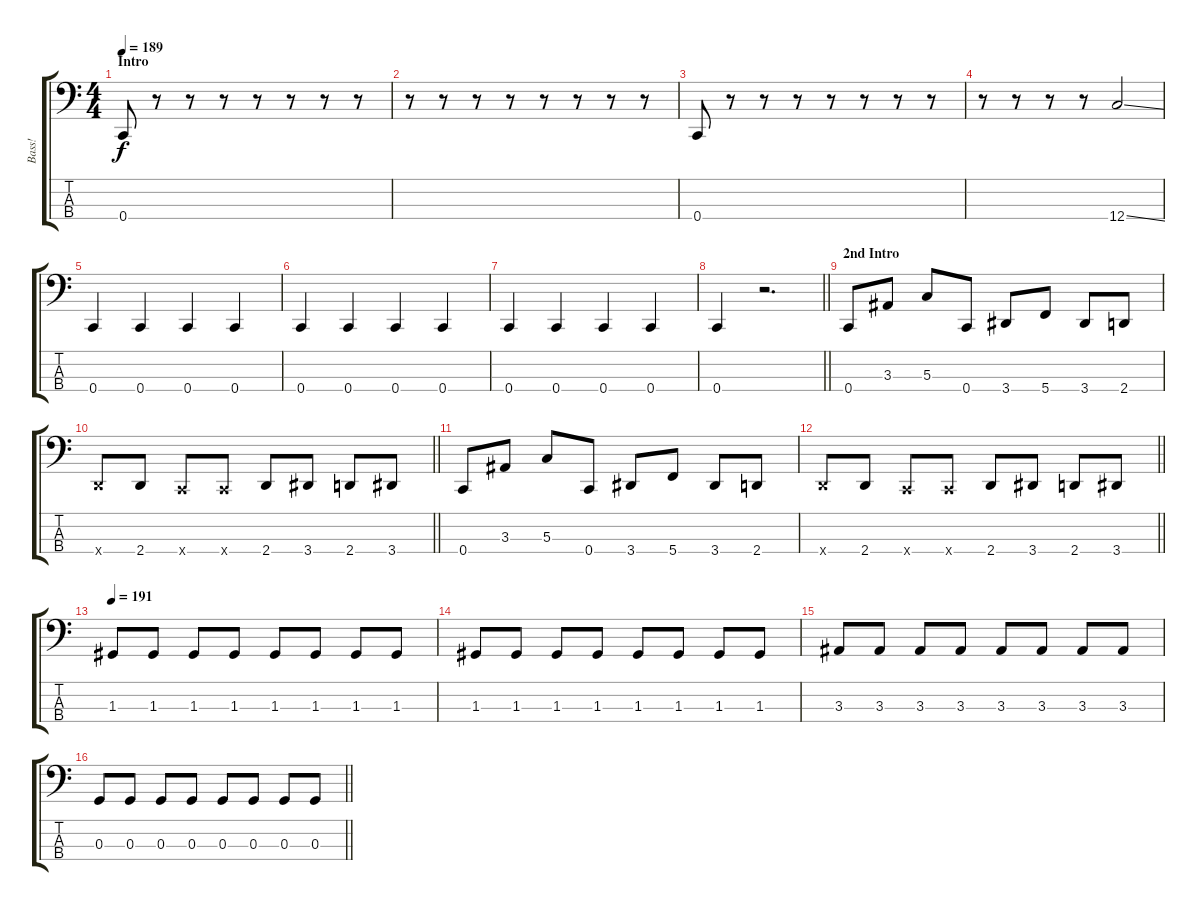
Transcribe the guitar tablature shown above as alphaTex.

\track ("Bass!" "Bass!") {instrument electricbassfinger}
\staff {score tabs}
\tuning (F2 C2 G1 C1) {hide}
\ts (4 4)
\section ("" "Intro ")
\tempo 189
\clef f4
\ks c
0.4.8{dy f instrument electricbassfinger} r.8 r.8 r.8 r.8 r.8 r.8 r.8 |
r.8 r.8 r.8 r.8 r.8 r.8 r.8 r.8 |
0.4.8 r.8 r.8 r.8 r.8 r.8 r.8 r.8 |
r.8 r.8 r.8 r.8 12.4{ss}.2 |
0.4.4 0.4.4 0.4.4 0.4.4 |
0.4.4 0.4.4 0.4.4 0.4.4 |
0.4.4 0.4.4 0.4.4 0.4.4 |
\barLineRight lightlight
0.4.4 r.2{d} |
\section ("" "2nd Intro")
0.4.8 3.3.8 5.3.8 0.4.8 3.4.8 5.4.8 3.4.8 2.4.8 |
\barLineRight lightlight
2.4{x}.8 2.4.8 0.4{x}.8 0.4{x}.8 2.4.8 3.4.8 2.4.8 3.4.8 |
\section ("" "")
0.4.8 3.3.8 5.3.8 0.4.8 3.4.8 5.4.8 3.4.8 2.4.8 |
\barLineRight lightlight
2.4{x}.8 2.4.8 0.4{x}.8 0.4{x}.8 2.4.8 3.4.8 2.4.8 3.4.8 |
\tempo 191
1.3.8 1.3.8 1.3.8 1.3.8 1.3.8 1.3.8 1.3.8 1.3.8 |
1.3.8 1.3.8 1.3.8 1.3.8 1.3.8 1.3.8 1.3.8 1.3.8 |
3.3.8 3.3.8 3.3.8 3.3.8 3.3.8 3.3.8 3.3.8 3.3.8 |
\barLineRight lightlight
0.3.8 0.3.8 0.3.8 0.3.8 0.3.8 0.3.8 0.3.8 0.3.8
